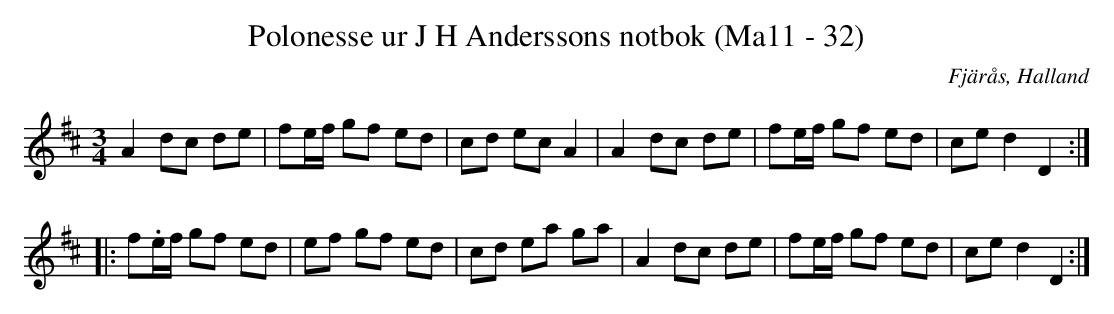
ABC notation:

X:1
T:Polonesse ur J H Anderssons notbok (Ma11 - 32)
O:Fjärås, Halland
M:3/4
L:1/8
K:D
A2 dc de|fe/f/ gf ed|cd ec A2|A2 dc de|fe/f/ gf ed|ce d2 D2:|
|:f.e/f/ gf ed|ef gf ed|cd ea ga|A2 dc de|fe/f/ gf ed|ce d2 D2:|
